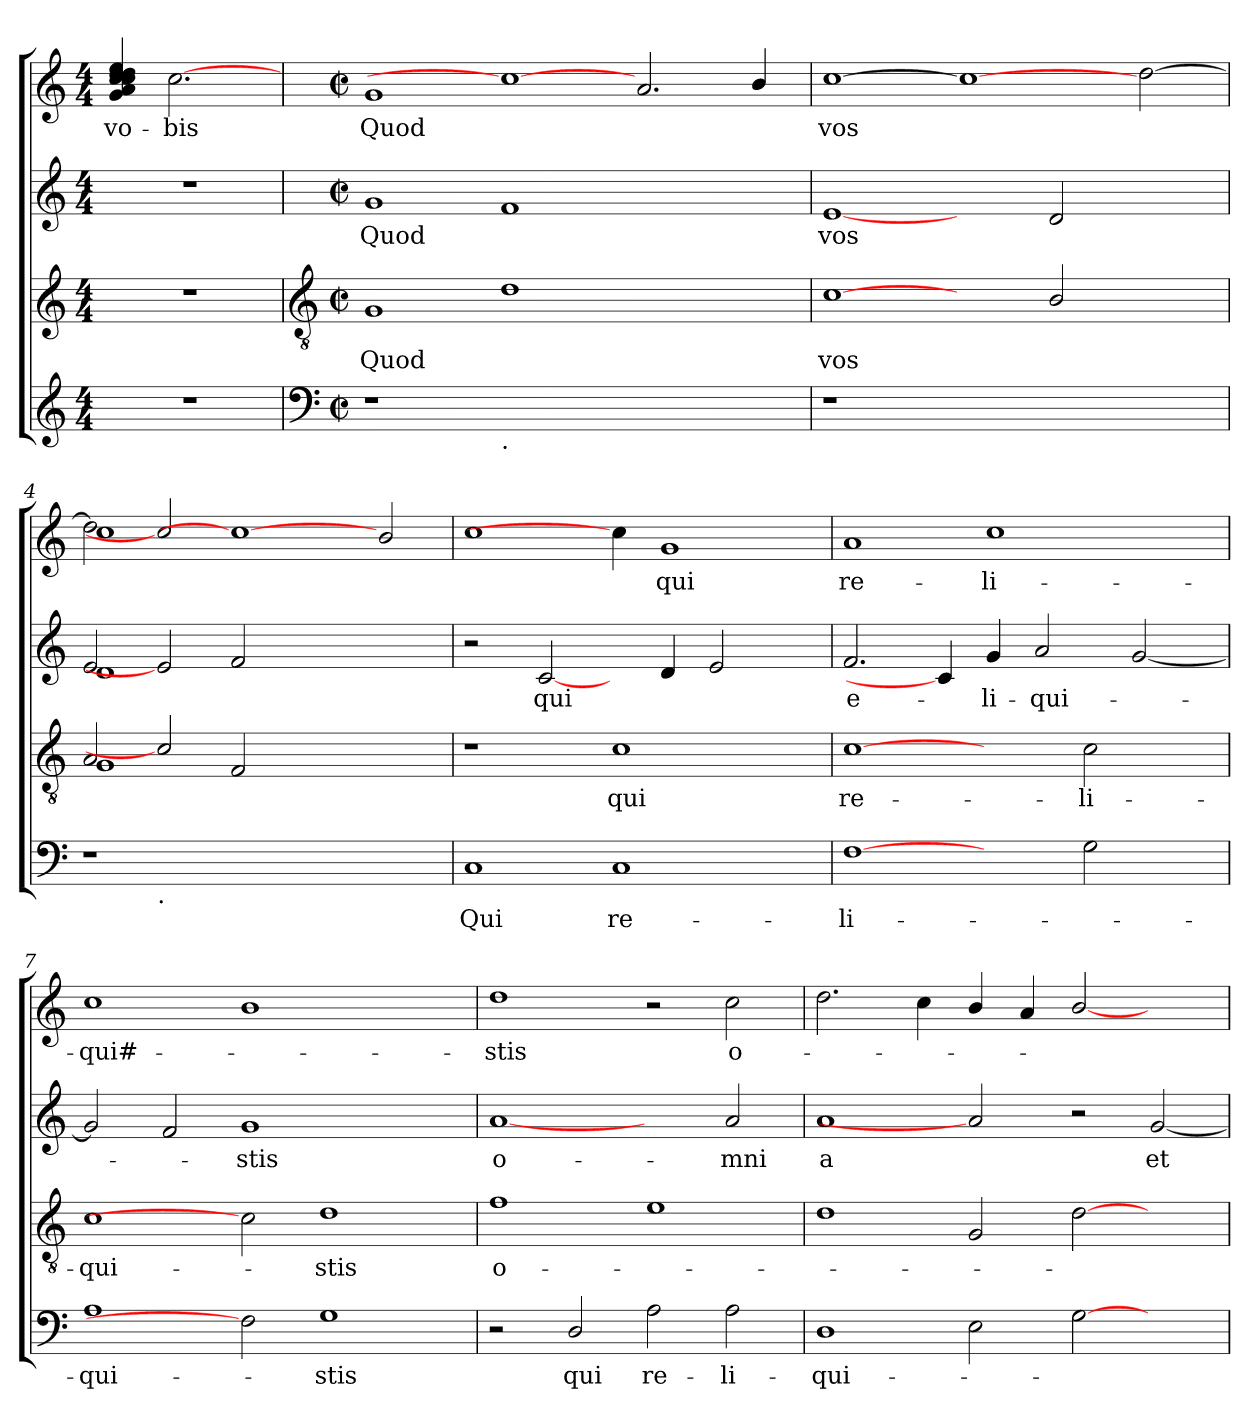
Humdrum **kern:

**kern	**text	**kern	**text	**kern	**text	**kern	**text
*part4	*part4	*part3	*part3	*part2	*part2	*part1	*part1
*staff4	*staff4	*staff3	*staff3	*staff2	*staff2	*staff1	*staff1
*clefG2	*	*clefG2	*	*clefG2	*	*clefG2	*
*k[]	*	*k[]	*	*k[]	*	*k[]	*
*C:	*	*C:	*	*C:	*	*C:	*
*M4/4	*	*M4/4	*	*M4/4	*	*M4/4	*
=1	=1	=1	=1	=1	=1	=1	=1
!	!	!	!	!	!	!LO:N:n=1:head=solid	!
!	!	!	!	!	!	!LO:N:n=2:head=solid	!
!	!	!	!	!	!	!LO:N:n=3:head=solid	!
!	!	!	!	!	!	!LO:N:n=4:head=solid	!
!	!	!	!	!	!	!LO:N:n=5:head=solid	!
!	!	!	!	!	!	!LO:N:n=6:head=solid	!
!	!	!	!	!	!	!LO:N:n=7:head=solid	!LO:LY:b
1r	.	1r	.	1r	.	4g/ 4a/ 4cc/ 4cc/ 4dd/ 4dd/ 4ee/	-vo-
!	!	!	!	!	!	!	!LO:LY:b
.	.	.	.	.	.	[2.cc	-bis
!!LO:LB:g=z
=2	=2	=2	=2	=2	=2	=2	=2
*clefF4	*	*clefGv2	*	*	*	*	*
*M2/2	*	*M2/2	*	*M2/2	*	*M2/2	*
*met(c|)	*	*met(c|)	*	*met(c|)	*	*met(c|)	*
!	!	!	!LO:LY:b	!	!LO:LY:b	!	!LO:LY:b
1r	.	1G	Quod	1g	Quod	1g	Quod
!LO:TX:b:t=.	!	!	!	!	!	!	!
0ryy	.	1d	.	1f	.	1cc_	.
.	.	1ryy	.	1ryy	.	2.a/	.
.	.	.	.	.	.	4b/	.
=3	=3	=3	=3	=3	=3	=3	=3
!	!	!	!LO:LY:b	!	!LO:LY:b	!	!LO:LY:b
1r	.	[1c	vos	[1e	vos	[1cc	vos
1.ryy	.	2ryy	.	2ryy	.	1cc_	.
.	.	2B/	.	2d/	.	.	.
.	.	2ryy	.	2ryy	.	[>2dd\	.
=4	=4	=4	=4	=4	=4	=4	=4
*^	*	*^	*	*^	*	*^	*
1r	2ryy	.	2A/	1G	.	2e/	1d	.	2dd\]	1cc	.
!	!LO:TX:b:t=.	!	!	!	!	!	!	!	!	!	!
.	0ryy	.	2c]	.	.	2e]	.	.	2cc]	.	.
1.ryy	.	.	2F/	1ryy	.	2f/	1ryy	.	1cc_	1.ryy	.
.	.	.	1ryy	.	.	1ryy	.	.	.	.	.
.	.	.	.	2ryy	.	.	2ryy	.	2b/	.	.
*	*	*	*	*	*	*	*	*	*v	*v	*
=5	=5	=5	=5	=5	=5	=5	=5	=5	=5	=5
!	!	!LO:LY:b	!	!	!	!	!	!	!	!
*v	*v	*	*	*	*	*v	*v	*	*	*
*	*	*v	*v	*	*	*	*	*
1C	Qui	1r	.	2r	.	1cc	.
!	!	!	!	!	!LO:LY:b	!	!
.	.	.	.	[2c/	qui	.	.
!	!LO:LY:b	!	!LO:LY:b	!	!	!	!
1C	re-	1c	qui	4ryy	.	4cc]	.
!	!	!	!	!	!	!	!LO:LY:b
.	.	.	.	4d/	.	1g	qui
.	.	.	.	2e/	.	.	.
4ryy	.	4ryy	.	4ryy	.	.	.
=6	=6	=6	=6	=6	=6	=6	=6
!	!LO:LY:b:rj	!	!LO:LY:b	!	!LO:LY:b	!	!LO:LY:b
[1F	-li-	[1c	re-	2.f/	e-	1a	re-
.	.	.	.	4c/]	.	.	.
!	!	!	!	!	!LO:LY:b	!	!LO:LY:b
2ryy	.	2ryy	.	4g/	-li-	1cc	-li-
!	!	!	!	!	!LO:LY:b	!	!
.	.	.	.	2a/	-qui-	.	.
!	!	!	!LO:LY:b	!	!	!	!
2G\	.	2c\	-li-	.	.	.	.
.	.	.	.	[<2g/	.	.	.
4ryy	.	4ryy	.	.	.	4ryy	.
=7	=7	=7	=7	=7	=7	=7	=7
!	!LO:LY:b	!	!LO:LY:b	!	!	!	!LO:LY:b
1A	-qui-	1c	-qui-	2g/]	.	1cc	-qui#-
.	.	.	.	2f/	.	.	.
!	!	!	!	!	!LO:LY:b	!	!
2F]	.	2c]	.	1g	-stis	1b	.
!	!LO:LY:b	!	!LO:LY:b	!	!	!	!
1G	-stis	1d	-stis	.	.	.	.
.	.	.	.	2ryy	.	2ryy	.
=8	=8	=8	=8	=8	=8	=8	=8
!	!	!	!LO:LY:b:rj	!	!LO:LY:b:rj	!	!LO:LY:b
2r	.	1f	o-	[1a	o-	1dd	-stis
!	!LO:LY:b	!	!	!	!	!	!
2D/	qui	.	.	.	.	.	.
!	!LO:LY:b	!	!	!	!	!	!
2A\	re-	1e	.	2ryy	.	2r	.
!	!LO:LY:b	!	!	!	!LO:LY:b	!	!LO:LY:b
2A\	-li-	.	.	2a/	-mni	2cc\	o-
!!LO:LB:g=z
=9	=9	=9	=9	=9	=9	=9	=9
!	!LO:LY:b	!	!	!	!LO:LY:b:rj	!	!
1D	-qui-	1d	.	1a	a	2.dd\	.
.	.	.	.	.	.	4cc\	.
2E\	.	2G/	.	2a]	.	4b/	.
.	.	.	.	.	.	4a/	.
[>2G\	.	[>2d\	.	2r	.	[<2b/	.
!	!	!	!	!	!LO:LY:b	!	!
2ryy	.	2ryy	.	[<2g/	et	2ryy	.
=	=	=	=	=	=	=	=
*-	*-	*-	*-	*-	*-	*-	*-
